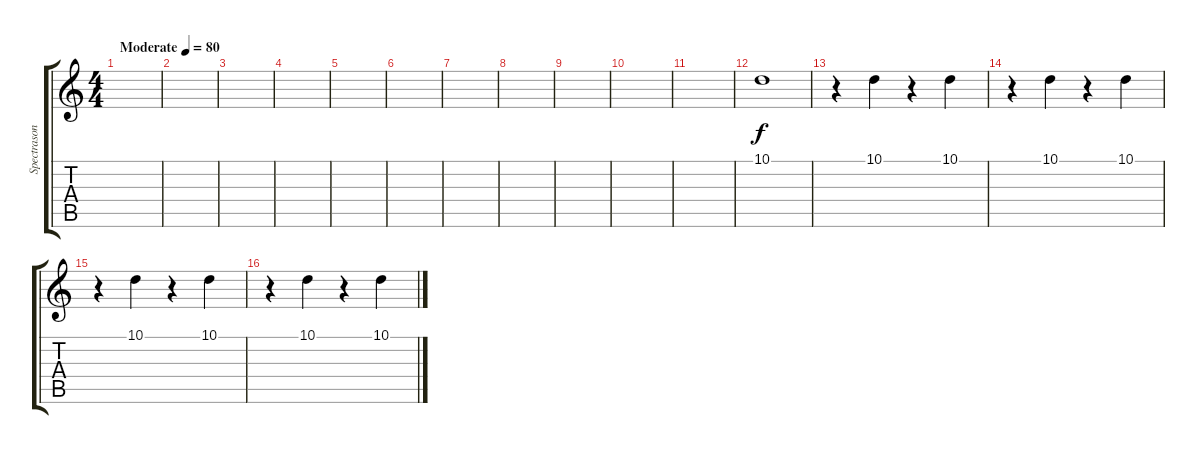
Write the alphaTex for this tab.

\track ("Spectrasonics Omnisphere" "Spectrason") {instrument seashore}
\staff {score tabs}
\tuning (E4 B3 G3 D3 A2 E2) {hide}
\ts (4 4)
\tempo (80 "Moderate")
\clef g2
\ks c
|
|
|
|
|
|
|
|
|
|
|
10.1.1 |
r.4{volume 15 instrument helicopter} 10.1.4 r.4 10.1.4 |
r.4{volume 15 instrument helicopter} 10.1.4 r.4 10.1.4 |
r.4{volume 15 instrument helicopter} 10.1.4 r.4 10.1.4 |
r.4{volume 15 instrument helicopter} 10.1.4 r.4 10.1.4
